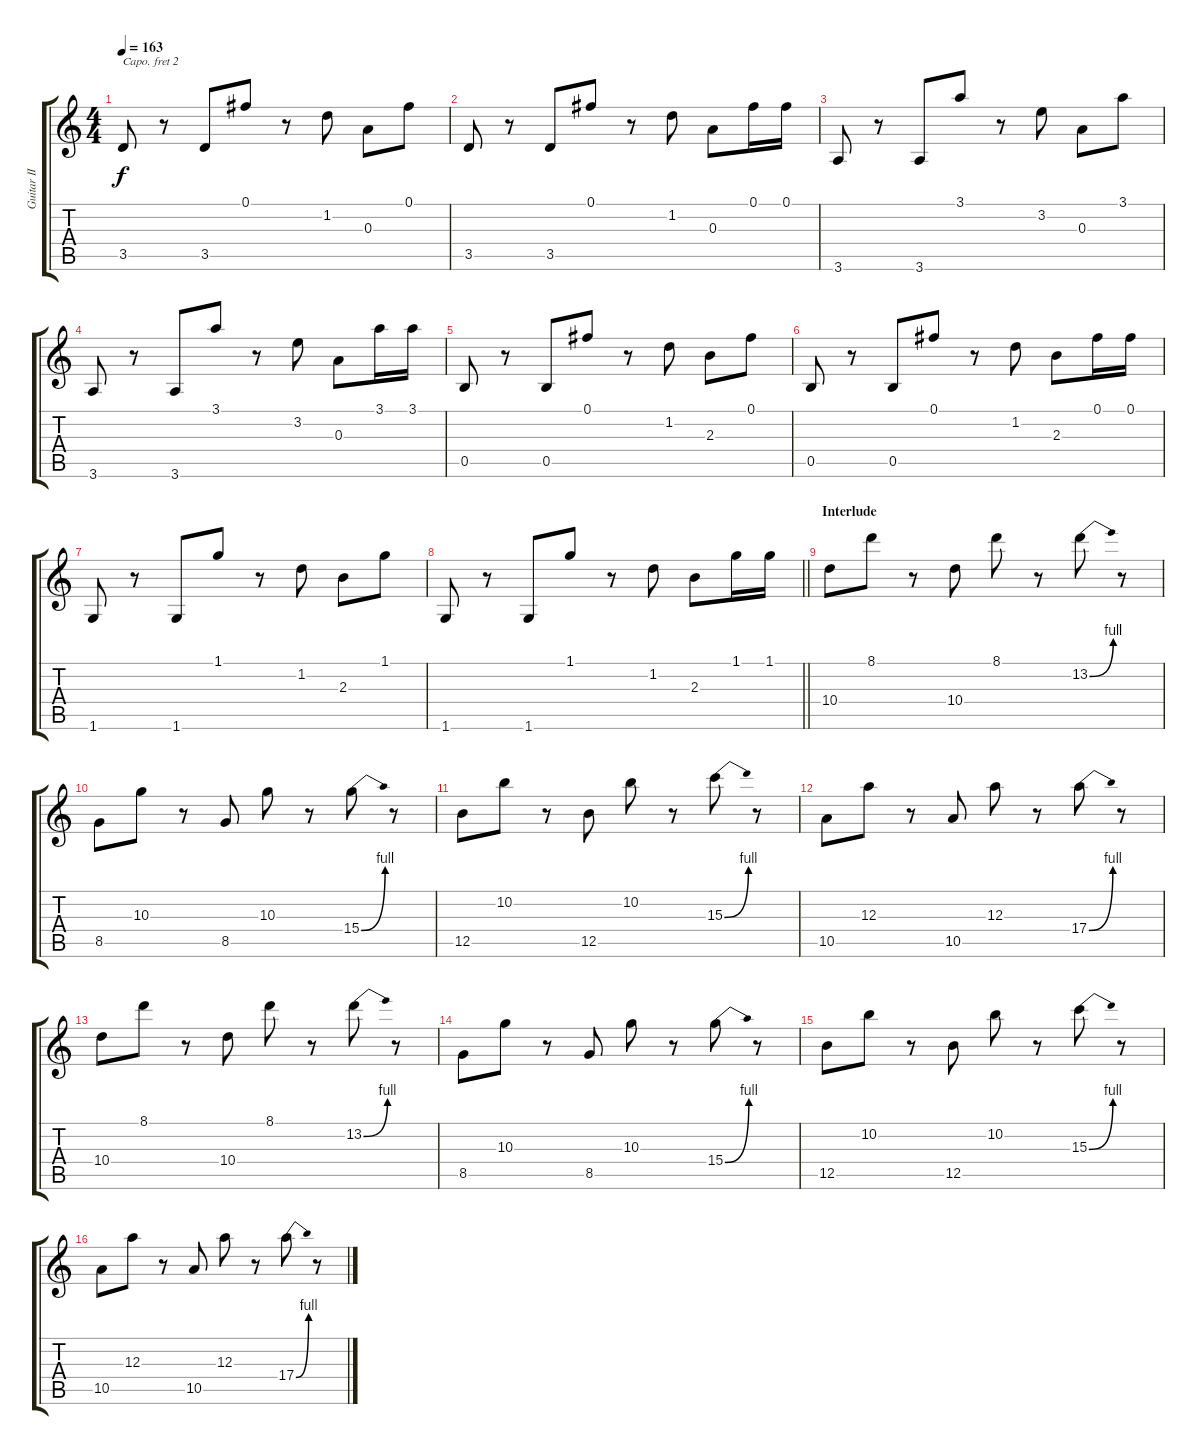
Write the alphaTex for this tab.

\track ("Guitar II" "Guitar II") {instrument distortionguitar}
\staff {score tabs}
\capo 2
\tuning (E4 B3 G3 D3 A2 E2) {hide}
\ts (4 4)
\tempo 163
\clef g2
\ks c
3.5.8{dy f} r.8 3.5.8 0.1.8 r.8 1.2.8 0.3.8 0.1.8 |
3.5.8 r.8 3.5.8 0.1.8 r.8 1.2.8 0.3.8 0.1.16 0.1.16 |
3.6.8 r.8 3.6.8 3.1.8 r.8 3.2.8 0.3.8 3.1.8 |
3.6.8 r.8 3.6.8 3.1.8 r.8 3.2.8 0.3.8 3.1.16 3.1.16 |
0.5.8 r.8 0.5.8 0.1.8 r.8 1.2.8 2.3.8 0.1.8 |
0.5.8 r.8 0.5.8 0.1.8 r.8 1.2.8 2.3.8 0.1.16 0.1.16 |
1.6.8 r.8 1.6.8 1.1.8 r.8 1.2.8 2.3.8 1.1.8 |
\barLineRight lightlight
1.6.8 r.8 1.6.8 1.1.8 r.8 1.2.8 2.3.8 1.1.16 1.1.16 |
\section ("" "Interlude")
10.4.8 8.1.8 r.8 10.4.8 8.1.8 r.8 13.2{be (bend 0 0 60 4)}.8 r.8 |
8.5.8 10.3.8 r.8 8.5.8 10.3.8 r.8 15.4{be (bend 0 0 60 4)}.8 r.8 |
12.5.8 10.2.8 r.8 12.5.8 10.2.8 r.8 15.3{be (bend 0 0 60 4)}.8 r.8 |
10.5.8 12.3.8 r.8 10.5.8 12.3.8 r.8 17.4{be (bend 0 0 60 4)}.8 r.8 |
10.4.8 8.1.8 r.8 10.4.8 8.1.8 r.8 13.2{be (bend 0 0 60 4)}.8 r.8 |
8.5.8 10.3.8 r.8 8.5.8 10.3.8 r.8 15.4{be (bend 0 0 60 4)}.8 r.8 |
12.5.8 10.2.8 r.8 12.5.8 10.2.8 r.8 15.3{be (bend 0 0 60 4)}.8 r.8 |
10.5.8 12.3.8 r.8 10.5.8 12.3.8 r.8 17.4{be (bend 0 0 60 4)}.8 r.8
